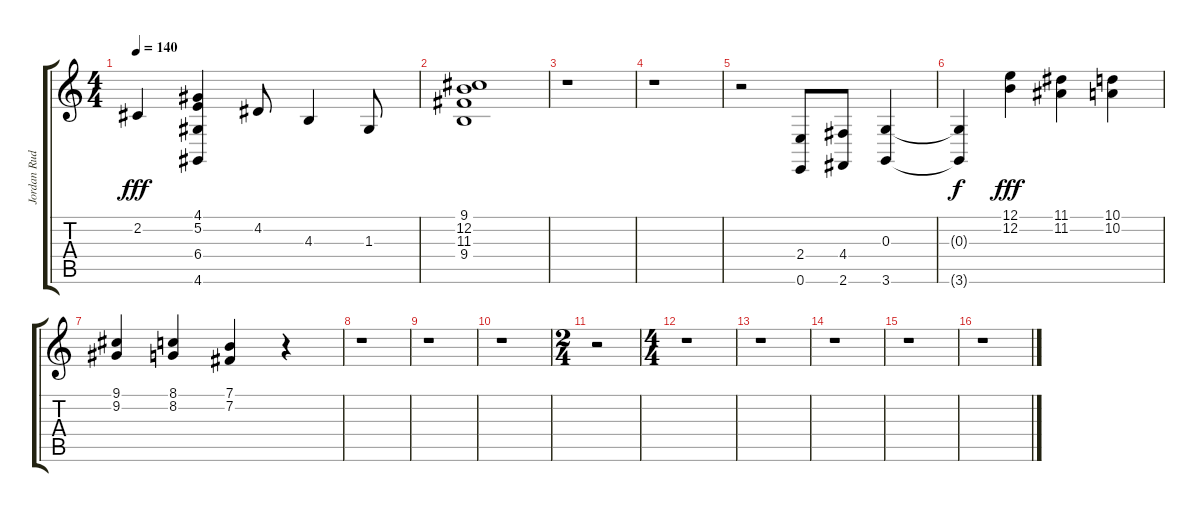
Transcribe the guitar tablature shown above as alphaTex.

\track ("Jordan Rudess Piano" "Jordan Rud") {instrument acousticgrandpiano}
\staff {score tabs}
\tuning (E4 B3 G3 D3 A2 E2) {hide}
\ts (4 4)
\tempo 140
\clef g2
\ks c
2.2.4{dy fff} (4.1 5.2 6.4 4.6).4 4.2.8 4.3.4 1.3.8 |
(9.1 12.2 11.3 9.4).1 |
r.1 |
r.1 |
r.2 (2.4 0.6).8 (4.4 2.6).8 (0.3 3.6).4 |
(0.3{t} 3.6{t}).4{dy f} (12.1 12.2).4{dy fff} (11.1 11.2).4 (10.1 10.2).4 |
(9.1 9.2).4 (8.1 8.2).4 (7.1 7.2).4 r.4 |
r.1 |
r.1 |
r.1 |
\ts (2 4)
r.2 |
\ts (4 4)
r.1 |
r.1 |
r.1 |
r.1 |
r.1
